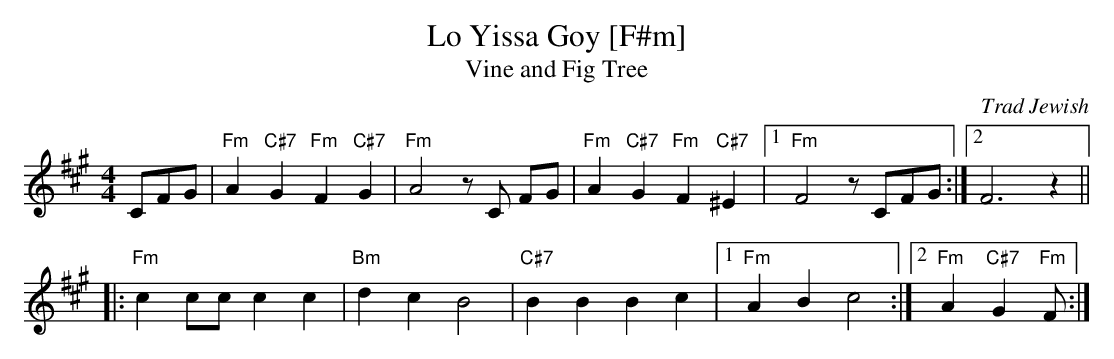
X:1
T: Lo Yissa Goy [F#m]
T: Vine and Fig Tree
O: Trad Jewish
M: 4/4
L: 1/8
K: F#m
CFG | "Fm"A2 "C#7"G2 "Fm"F2 "C#7"G2 | "Fm"A4 zC FG | "Fm"A2 "C#7"G2 "Fm"F2 "C#7"^E2 |1 "Fm"F4 z CFG :|2 F6 z2 ||
|: "Fm"c2 cc c2 c2 | "Bm"d2 c2 B4 | "C#7"B2 B2 B2 c2 |1 "Fm"A2 B2 c4 :|2 "Fm"A2 "C#7"G2 "Fm"F :|
